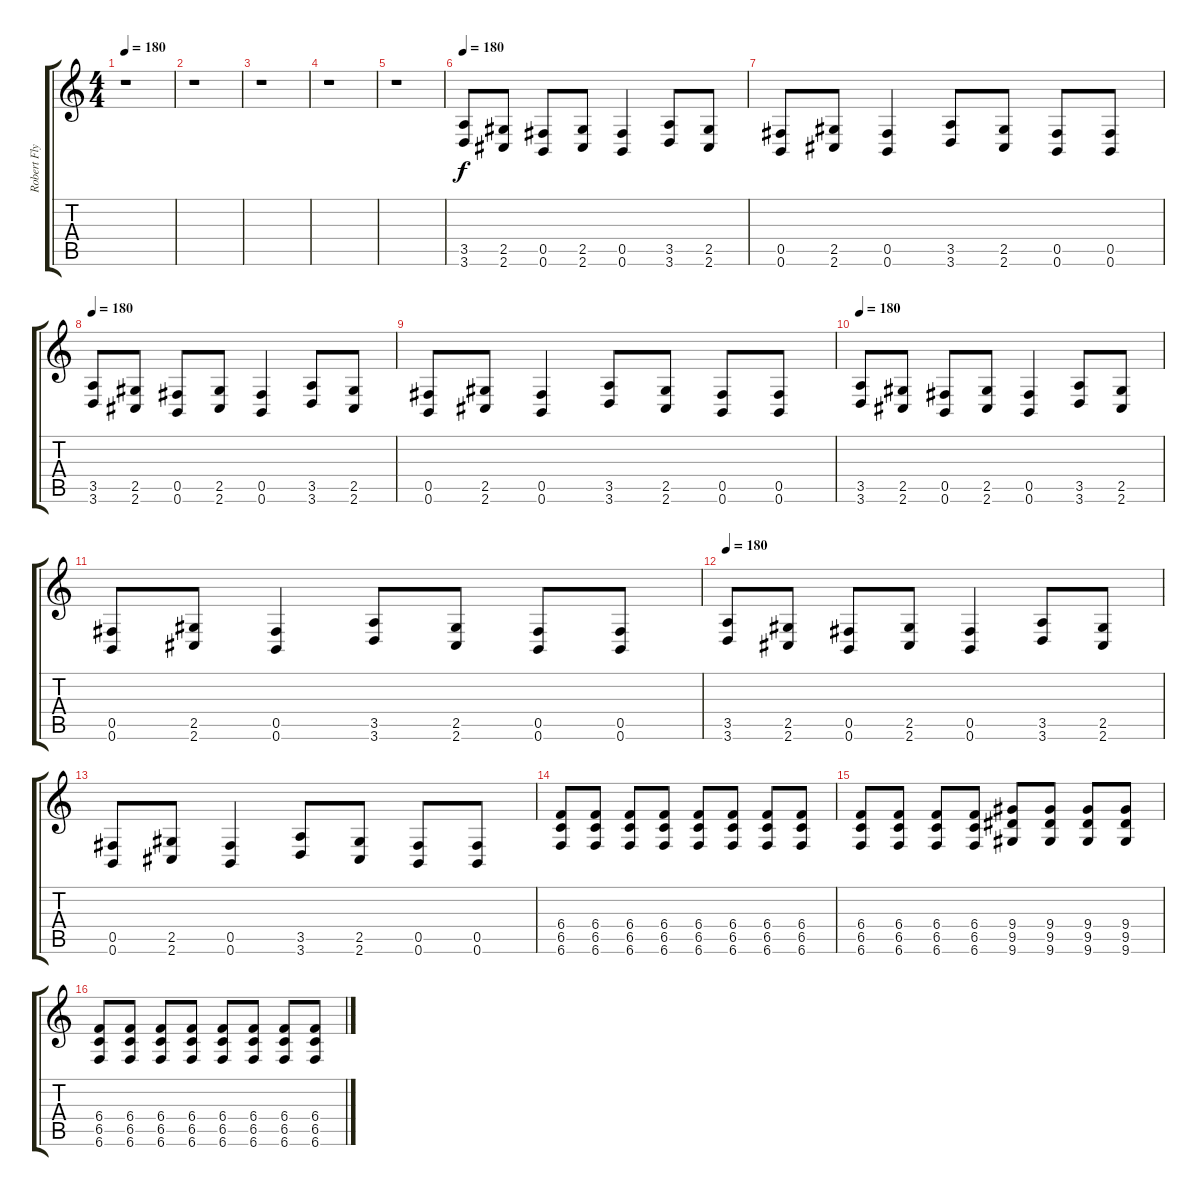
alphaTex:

\track ("Robert Flynn" "Robert Fly") {instrument distortionguitar}
\staff {score tabs}
\tuning (Db4 Ab3 E3 B2 Gb2 B1) {hide}
\ts (4 4)
\tempo 180
\clef g2
\ks c
r.1{dy f} |
r.1 |
r.1 |
r.1 |
r.1 |
\tempo 180
(3.5 3.6).8 (2.5 2.6).8 (0.5 0.6).8 (2.5 2.6).8 (0.5 0.6).4 (3.5 3.6).8 (2.5 2.6).8 |
(0.5 0.6).8 (2.5 2.6).8 (0.5 0.6).4 (3.5 3.6).8 (2.5 2.6).8 (0.5 0.6).8 (0.5 0.6).8 |
\tempo 180
(3.5 3.6).8 (2.5 2.6).8 (0.5 0.6).8 (2.5 2.6).8 (0.5 0.6).4 (3.5 3.6).8 (2.5 2.6).8 |
(0.5 0.6).8 (2.5 2.6).8 (0.5 0.6).4 (3.5 3.6).8 (2.5 2.6).8 (0.5 0.6).8 (0.5 0.6).8 |
\tempo 180
(3.5 3.6).8 (2.5 2.6).8 (0.5 0.6).8 (2.5 2.6).8 (0.5 0.6).4 (3.5 3.6).8 (2.5 2.6).8 |
(0.5 0.6).8 (2.5 2.6).8 (0.5 0.6).4 (3.5 3.6).8 (2.5 2.6).8 (0.5 0.6).8 (0.5 0.6).8 |
\tempo 180
(3.5 3.6).8 (2.5 2.6).8 (0.5 0.6).8 (2.5 2.6).8 (0.5 0.6).4 (3.5 3.6).8 (2.5 2.6).8 |
(0.5 0.6).8 (2.5 2.6).8 (0.5 0.6).4 (3.5 3.6).8 (2.5 2.6).8 (0.5 0.6).8 (0.5 0.6).8 |
(6.4 6.5 6.6).8 (6.4 6.5 6.6).8 (6.4 6.5 6.6).8 (6.4 6.5 6.6).8 (6.4 6.5 6.6).8 (6.4 6.5 6.6).8 (6.4 6.5 6.6).8 (6.4 6.5 6.6).8 |
(6.4 6.5 6.6).8 (6.4 6.5 6.6).8 (6.4 6.5 6.6).8 (6.4 6.5 6.6).8 (9.4 9.5 9.6).8 (9.4 9.5 9.6).8 (9.4 9.5 9.6).8 (9.4 9.5 9.6).8 |
(6.4 6.5 6.6).8 (6.4 6.5 6.6).8 (6.4 6.5 6.6).8 (6.4 6.5 6.6).8 (6.4 6.5 6.6).8 (6.4 6.5 6.6).8 (6.4 6.5 6.6).8 (6.4 6.5 6.6).8
